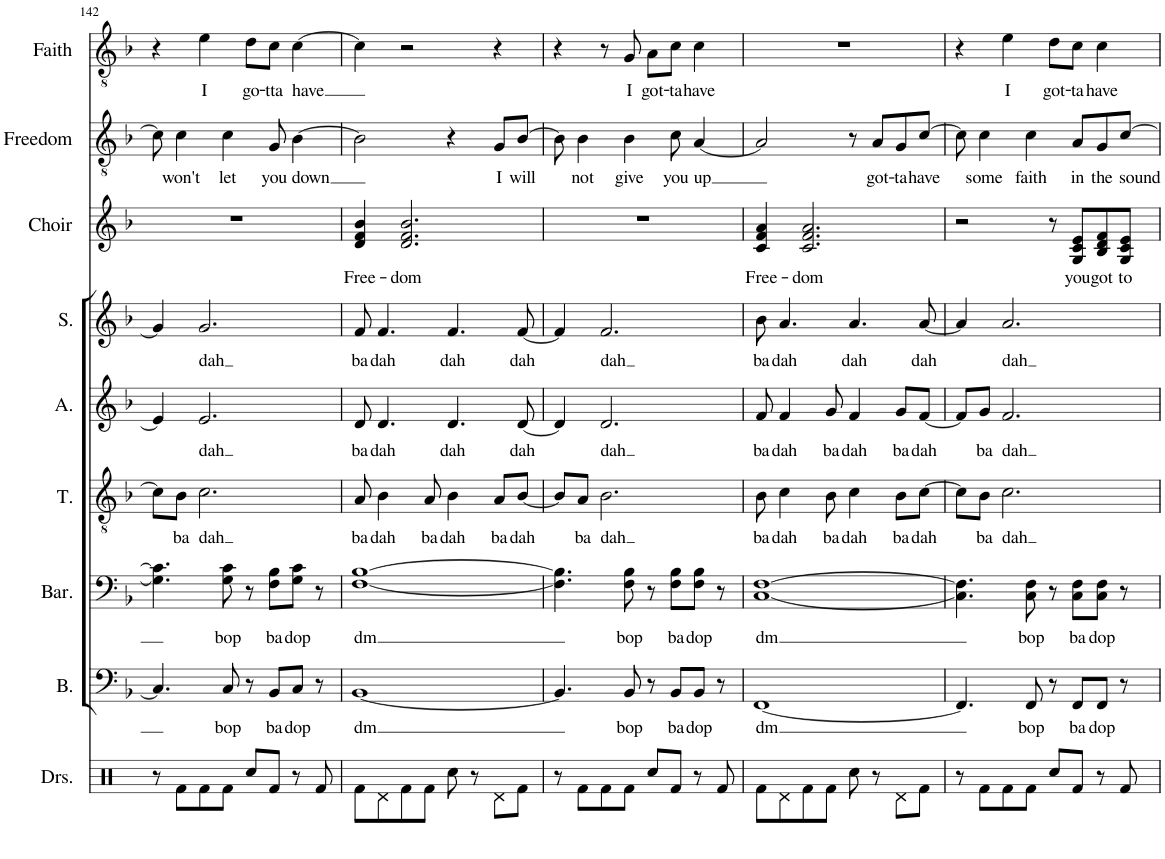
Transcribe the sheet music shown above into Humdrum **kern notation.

**kern	**text	**kern	**text	**kern	**text	**kern	**text	**kern	**text	**kern	**text	**kern	**text	**kern	**text
*part8	*part8	*part7	*part7	*part6	*part6	*part5	*part5	*part4	*part4	*part3	*part3	*part2	*part2	*part1	*part1
*staff8	*staff8	*staff7	*staff7	*staff6	*staff6	*staff5	*staff5	*staff4	*staff4	*staff3	*staff3	*staff2	*staff2	*staff1	*staff1
*I"Bass	*	*I"Baritone	*	*I"Tenor	*	*I"Alto	*	*I"Soprano	*	*I"Choir	*	*I"Freedom Solo	*	*I"Faith Solo	*
*I'B.	*	*I'Bar.	*	*I'T.	*	*I'A.	*	*I'S.	*	*I'Choir	*	*I'Freedom	*	*I'Faith	*
!!LO:PB:g=z
*clefF4	*	*clefF4	*	*clefGv2	*	*clefG2	*	*clefG2	*	*clefG2	*	*clefGv2	*	*clefGv2	*
*k[b-]	*	*k[b-]	*	*k[b-]	*	*k[b-]	*	*k[b-]	*	*k[b-]	*	*k[b-]	*	*k[b-]	*
*M2/2	*	*M2/2	*	*M2/2	*	*M2/2	*	*M2/2	*	*M2/2	*	*M2/2	*	*M2/2	*
*met(c|)	*	*met(c|)	*	*met(c|)	*	*met(c|)	*	*met(c|)	*	*met(c|)	*	*met(c|)	*	*met(c|)	*
=142	=142	=142	=142	=142	=142	=142	=142	=142	=142	=142	=142	=142	=142	=142	=142
4.C/]	.	4.G\] 4.c\]	.	8c\L]	.	4e/]	.	4g/]	.	1r	.	8c\]	.	4r	.
!	!	!	!	!	!LO:LY:b	!	!	!	!	!	!	!	!LO:LY:b	!	!
.	.	.	.	8B-\J	ba	.	.	.	.	.	.	4c\	won't	.	.
!	!	!	!	!	!LO:LY:b	!	!LO:LY:b	!	!LO:LY:b	!	!	!	!	!	!LO:LY:b
.	.	.	.	2.c\	dah	2.e/	dah	2.g/	dah	.	.	.	.	4e\	I
!	!LO:LY:b	!	!LO:LY:b	!	!	!	!	!	!	!	!	!	!LO:LY:b	!	!
8C/	bop	8G\ 8c\	bop	.	.	.	.	.	.	.	.	4c\	let	.	.
!	!	!	!	!	!	!	!	!	!	!	!	!	!	!	!LO:LY:b
8r	.	8r	.	.	.	.	.	.	.	.	.	.	.	8d\L	go-
!	!LO:LY:b	!	!LO:LY:b	!	!	!	!	!	!	!	!	!	!LO:LY:b	!	!LO:LY:b
8BB-/L	ba	8F\ 8B-\L	ba	.	.	.	.	.	.	.	.	8G/	you	8c\J	-tta
!	!LO:LY:b	!	!LO:LY:b	!	!	!	!	!	!	!	!	!	!LO:LY:b	!	!LO:LY:b
8C/J	dop	8G\ 8c\J	dop	.	.	.	.	.	.	.	.	[4B-\	down	[4c\	have
8r	.	8r	.	.	.	.	.	.	.	.	.	.	.	.	.
=143	=143	=143	=143	=143	=143	=143	=143	=143	=143	=143	=143	=143	=143	=143	=143
!	!LO:LY:b	!	!LO:LY:b	!	!LO:LY:b	!	!LO:LY:b	!	!LO:LY:b	!	!LO:LY:b	!	!	!	!
[1BB-	dm	[1F [1B-	dm	8A/	ba	8d/	ba	8f/	ba	4d/ 4f/ 4b-/	Free-	2B-\]	.	4c\]	.
!	!	!	!	!	!LO:LY:b	!	!LO:LY:b	!	!LO:LY:b	!	!	!	!	!	!
.	.	.	.	4B-\	dah	4.d/	dah	4.f/	dah	.	.	.	.	.	.
!	!	!	!	!	!	!	!	!	!	!	!LO:LY:b	!	!	!	!
.	.	.	.	.	.	.	.	.	.	2.d/ 2.f/ 2.b-/	-dom	.	.	2r	.
!	!	!	!	!	!LO:LY:b	!	!	!	!	!	!	!	!	!	!
.	.	.	.	8A/	ba	.	.	.	.	.	.	.	.	.	.
!	!	!	!	!	!LO:LY:b	!	!LO:LY:b	!	!LO:LY:b	!	!	!	!	!	!
.	.	.	.	4B-\	dah	4.d/	dah	4.f/	dah	.	.	4r	.	.	.
!	!	!	!	!	!LO:LY:b	!	!	!	!	!	!	!	!LO:LY:b	!	!
.	.	.	.	8A/L	ba	.	.	.	.	.	.	8G/L	I	4r	.
!	!	!	!	!	!LO:LY:b	!	!LO:LY:b	!	!LO:LY:b	!	!	!	!LO:LY:b	!	!
.	.	.	.	[8B-/J	dah	[8d/	dah	[8f/	dah	.	.	[8B-/J	will	.	.
=144	=144	=144	=144	=144	=144	=144	=144	=144	=144	=144	=144	=144	=144	=144	=144
4.BB-/]	.	4.F\] 4.B-\]	.	8B-/L]	.	4d/]	.	4f/]	.	1r	.	8B-\]	.	4r	.
!	!	!	!	!	!LO:LY:b	!	!	!	!	!	!	!	!LO:LY:b	!	!
.	.	.	.	8A/J	ba	.	.	.	.	.	.	4B-\	not	.	.
!	!	!	!	!	!LO:LY:b	!	!LO:LY:b	!	!LO:LY:b	!	!	!	!	!	!
.	.	.	.	2.B-\	dah	2.d/	dah	2.f/	dah	.	.	.	.	8r	.
!	!LO:LY:b	!	!LO:LY:b	!	!	!	!	!	!	!	!	!	!LO:LY:b	!	!LO:LY:b
8BB-/	bop	8F\ 8B-\	bop	.	.	.	.	.	.	.	.	4B-\	give	8G/	I
!	!	!	!	!	!	!	!	!	!	!	!	!	!	!	!LO:LY:b
8r	.	8r	.	.	.	.	.	.	.	.	.	.	.	8A\L	got-
!	!LO:LY:b	!	!LO:LY:b	!	!	!	!	!	!	!	!	!	!LO:LY:b	!	!LO:LY:b
8BB-/L	ba	8F\ 8B-\L	ba	.	.	.	.	.	.	.	.	8c\	you	8c\J	-ta
!	!LO:LY:b	!	!LO:LY:b	!	!	!	!	!	!	!	!	!	!LO:LY:b	!	!LO:LY:b
8BB-/J	dop	8F\ 8B-\J	dop	.	.	.	.	.	.	.	.	[4A/	up	4c\	have
8r	.	8r	.	.	.	.	.	.	.	.	.	.	.	.	.
=145	=145	=145	=145	=145	=145	=145	=145	=145	=145	=145	=145	=145	=145	=145	=145
!	!LO:LY:b	!	!LO:LY:b	!	!LO:LY:b	!	!LO:LY:b	!	!LO:LY:b	!	!LO:LY:b	!	!	!	!
[1FF	dm	[1C [1F	dm	8B-\	ba	8f/	ba	8b-\	ba	4c/ 4f/ 4a/	Free-	2A/]	.	1r	.
!	!	!	!	!	!LO:LY:b	!	!LO:LY:b	!	!LO:LY:b	!	!	!	!	!	!
.	.	.	.	4c\	dah	4f/	dah	4.a/	dah	.	.	.	.	.	.
!	!	!	!	!	!	!	!	!	!	!	!LO:LY:b	!	!	!	!
.	.	.	.	.	.	.	.	.	.	2.c/ 2.f/ 2.a/	-dom	.	.	.	.
!	!	!	!	!	!LO:LY:b	!	!LO:LY:b	!	!	!	!	!	!	!	!
.	.	.	.	8B-\	ba	8g/	ba	.	.	.	.	.	.	.	.
!	!	!	!	!	!LO:LY:b	!	!LO:LY:b	!	!LO:LY:b	!	!	!	!	!	!
.	.	.	.	4c\	dah	4f/	dah	4.a/	dah	.	.	8r	.	.	.
!	!	!	!	!	!	!	!	!	!	!	!	!	!LO:LY:b	!	!
.	.	.	.	.	.	.	.	.	.	.	.	8A/L	got-	.	.
!	!	!	!	!	!LO:LY:b	!	!LO:LY:b	!	!	!	!	!	!LO:LY:b	!	!
.	.	.	.	8B-\L	ba	8g/L	ba	.	.	.	.	8G/	-ta	.	.
!	!	!	!	!	!LO:LY:b	!	!LO:LY:b	!	!LO:LY:b	!	!	!	!LO:LY:b	!	!
.	.	.	.	[8c\J	dah	[8f/J	dah	[8a/	dah	.	.	[8c/J	have	.	.
=146	=146	=146	=146	=146	=146	=146	=146	=146	=146	=146	=146	=146	=146	=146	=146
4.FF/]	.	4.C\] 4.F\]	.	8c\L]	.	8f/L]	.	4a/]	.	2r	.	8c\]	.	4r	.
!	!	!	!	!	!LO:LY:b	!	!LO:LY:b	!	!	!	!	!	!LO:LY:b	!	!
.	.	.	.	8B-\J	ba	8g/J	ba	.	.	.	.	4c\	some	.	.
!	!	!	!	!	!LO:LY:b	!	!LO:LY:b	!	!LO:LY:b	!	!	!	!	!	!LO:LY:b
.	.	.	.	2.c\	dah	2.f/	dah	2.a/	dah	.	.	.	.	4e\	I
!	!LO:LY:b	!	!LO:LY:b	!	!	!	!	!	!	!	!	!	!LO:LY:b	!	!
8FF/	bop	8C\ 8F\	bop	.	.	.	.	.	.	.	.	4c\	faith	.	.
!	!	!	!	!	!	!	!	!	!	!	!	!	!	!	!LO:LY:b
8r	.	8r	.	.	.	.	.	.	.	8r	.	.	.	8d\L	got-
!	!LO:LY:b	!	!LO:LY:b	!	!	!	!	!	!	!	!LO:LY:b	!	!LO:LY:b	!	!LO:LY:b
8FF/L	ba	8C\ 8F\L	ba	.	.	.	.	.	.	8G/ 8c/ 8e/L	you	8A/L	in	8c\J	-ta
!	!LO:LY:b	!	!LO:LY:b	!	!	!	!	!	!	!	!LO:LY:b	!	!LO:LY:b	!	!LO:LY:b
8FF/J	dop	8C\ 8F\J	dop	.	.	.	.	.	.	8B-/ 8d/ 8f/	got	8G/	the	4c\	have
!	!	!	!	!	!	!	!	!	!	!	!LO:LY:b	!	!LO:LY:b	!	!
8r	.	8r	.	.	.	.	.	.	.	8G/ 8c/ 8e/J	to	[8c/J	sound	.	.
=	=	=	=	=	=	=	=	=	=	=	=	=	=	=	=
*-	*-	*-	*-	*-	*-	*-	*-	*-	*-	*-	*-	*-	*-	*-	*-
